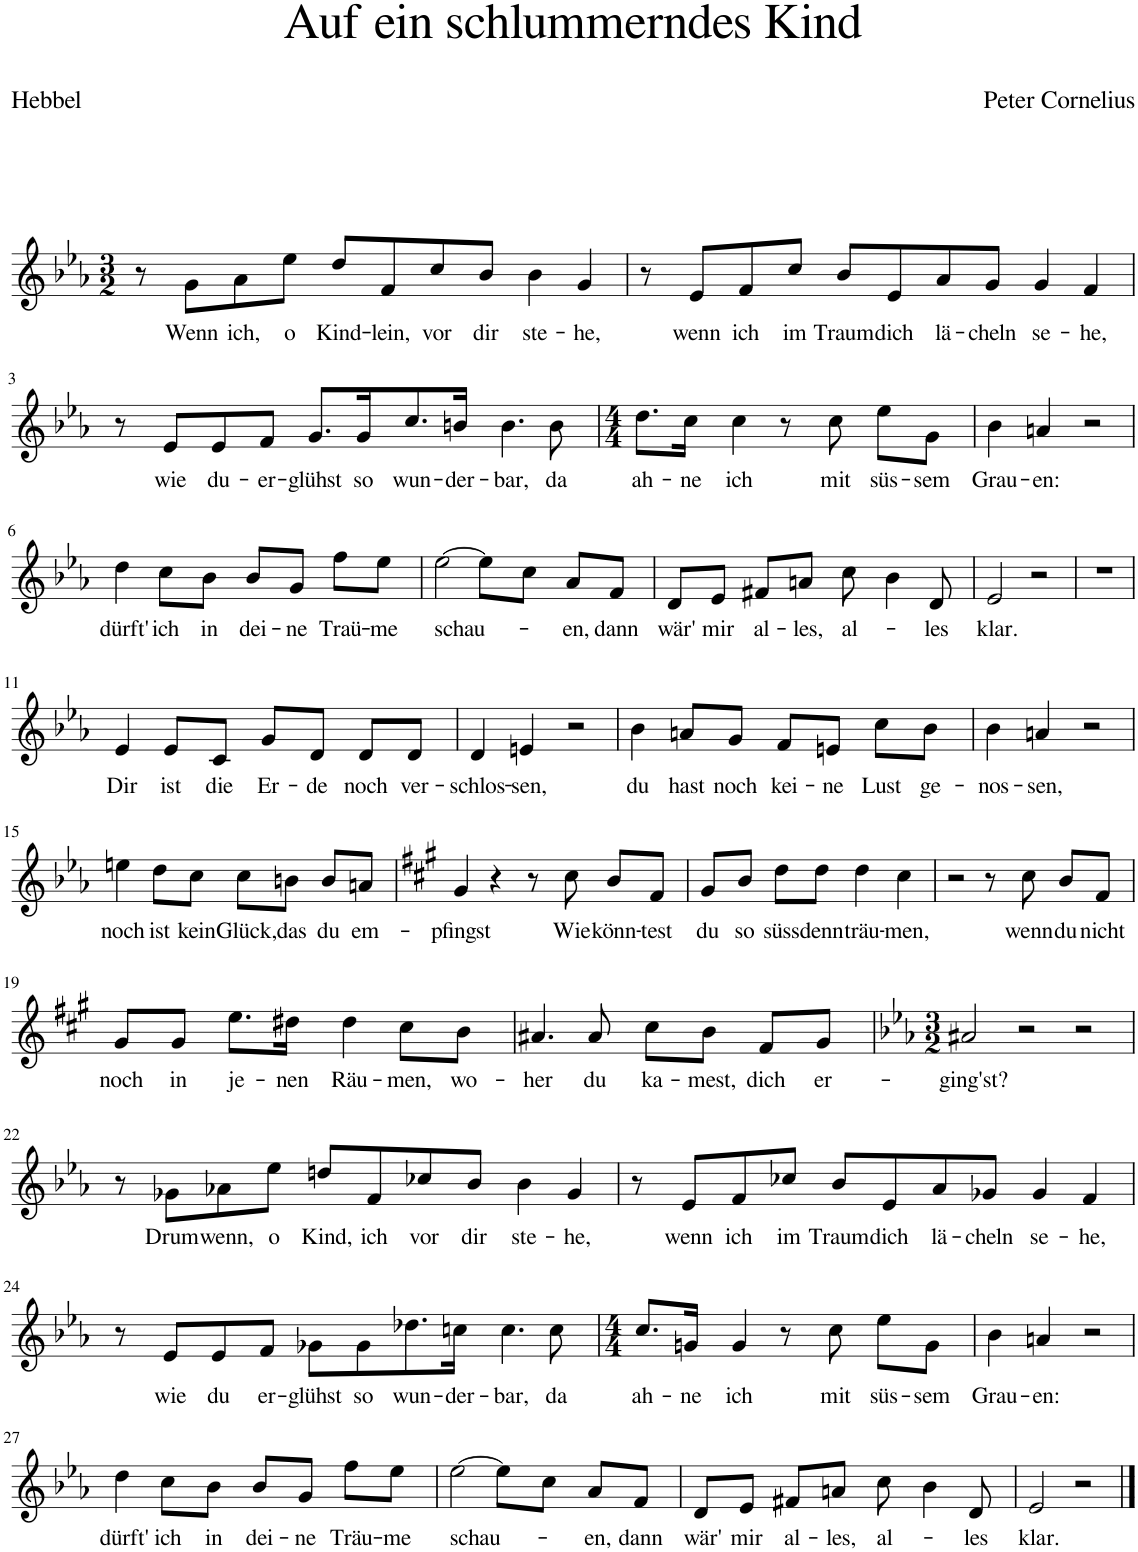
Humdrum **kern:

**kern	**text
*part1	*part1
*staff1	*staff1
*I"Piano	*
*I'Pno	*
*clefG2	*
*k[b-e-a-]	*
*M3/2	*
=1	=1
8r	.
!	!LO:LY:b
8g\L	Wenn
!	!LO:LY:b
8a-\	ich,
!	!LO:LY:b
8ee-\J	o
!	!LO:LY:b
8dd/L	Kind-
!	!LO:LY:b
8f/	-lein,
!	!LO:LY:b
8cc/	vor
!	!LO:LY:b
8b-/J	dir
!	!LO:LY:b
4b-\	ste-
!	!LO:LY:b
4g/	-he,
=2	=2
8r	.
!	!LO:LY:b
8e-/L	wenn
!	!LO:LY:b
8f/	ich
!	!LO:LY:b
8cc/J	im
!	!LO:LY:b
8b-/L	Traum
!	!LO:LY:b
8e-/	dich
!	!LO:LY:b
8a-/	lä-
!	!LO:LY:b
8g/J	-cheln
!	!LO:LY:b
4g/	se-
!	!LO:LY:b
4f/	-he,
!!LO:LB:g=z
=3	=3
8r	.
!	!LO:LY:b
8e-/L	wie
!	!LO:LY:b
8e-/	du-
!	!LO:LY:b
8f/J	er-
!	!LO:LY:b
8.g/L	-glühst
!	!LO:LY:b
16g/K	so
!	!LO:LY:b
8.cc/	wun-
!	!LO:LY:b
16bn/Jk	-der-
!	!LO:LY:b
4.b\	-bar,
!	!LO:LY:b
8b\	da
=4	=4
*M4/4	*
!	!LO:LY:b
8.dd\L	ah-
!	!LO:LY:b
16cc\Jk	-ne
!	!LO:LY:b
4cc\	ich
8r	.
!	!LO:LY:b
8cc\	mit
!	!LO:LY:b
8ee-\L	süs-
!	!LO:LY:b
8g\J	-sem
=5	=5
!	!LO:LY:b
4b-\	Grau-
!	!LO:LY:b
4an/	-en:
2r	.
!!LO:LB:g=z
=6	=6
!	!LO:LY:b
4dd\	dürft'
!	!LO:LY:b
8cc\L	ich
!	!LO:LY:b
8b-\J	in
!	!LO:LY:b
8b-/L	dei-
!	!LO:LY:b
8g/J	-ne
!	!LO:LY:b
8ff\L	Traü-
!	!LO:LY:b
8ee-\J	-me
=7	=7
!	!LO:LY:b
[2ee-\	schau-
8ee-\L]	.
8cc\J	.
!	!LO:LY:b
8a-/L	-en,
!	!LO:LY:b
8f/J	dann
=8	=8
!	!LO:LY:b
8d/L	wär'
!	!LO:LY:b
8e-/J	mir
!	!LO:LY:b
8f#X/L	al-
!	!LO:LY:b
8an/J	-les,
!	!LO:LY:b
8cc\	al-
4b-\	.
!	!LO:LY:b
8d/	-les
=9	=9
!	!LO:LY:b
2e-/	klar.
2r	.
=10	=10
1r	.
!!LO:LB:g=z
=11	=11
!	!LO:LY:b
4e-/	Dir
!	!LO:LY:b
8e-/L	ist
!	!LO:LY:b
8c/J	die
!	!LO:LY:b
8g/L	Er-
!	!LO:LY:b
8d/J	-de
!	!LO:LY:b
8d/L	noch
!	!LO:LY:b
8d/J	ver-
=12	=12
!	!LO:LY:b
4d/	-schlos-
!	!LO:LY:b
4en/	-sen,
2r	.
=13	=13
!	!LO:LY:b
4b-\	du
!	!LO:LY:b
8an/L	hast
!	!LO:LY:b
8g/J	noch
!	!LO:LY:b
8f/L	kei-
!	!LO:LY:b
8en/J	-ne
!	!LO:LY:b
8cc\L	Lust
!	!LO:LY:b
8b-\J	ge-
=14	=14
!	!LO:LY:b
4b-\	nos-
!	!LO:LY:b
4an/	-sen,
2r	.
!!LO:LB:g=z
=15	=15
!	!LO:LY:b
4een\	noch
!	!LO:LY:b
8dd\L	ist
!	!LO:LY:b
8cc\J	kein
!	!LO:LY:b
8cc\L	Glück,
!	!LO:LY:b
8bn\J	das
!	!LO:LY:b
8b/L	du
!	!LO:LY:b
8an/J	em-
=16	=16
*k[f#c#g#]	*
!	!LO:LY:b
4g#/	-pfingst
4r	.
8r	.
!	!LO:LY:b
8cc#\	Wie
!	!LO:LY:b
8b/L	könn-
!	!LO:LY:b
8f#/J	-test
=17	=17
!	!LO:LY:b
8g#/L	du
!	!LO:LY:b
8b/J	so
!	!LO:LY:b
8dd\L	süss
!	!LO:LY:b
8dd\J	denn
!	!LO:LY:b
4dd\	träu-
!	!LO:LY:b
4cc#\	-men,
=18	=18
2r	.
8r	.
!	!LO:LY:b
8cc#\	wenn
!	!LO:LY:b
8b/L	du
!	!LO:LY:b
8f#/J	nicht
!!LO:LB:g=z
=19	=19
!	!LO:LY:b
8g#/L	noch
!	!LO:LY:b
8g#/J	in
!	!LO:LY:b
8.ee\L	je-
!	!LO:LY:b
16dd#X\Jk	-nen
!	!LO:LY:b
4dd#\	Räu-
!	!LO:LY:b
8cc#\L	-men,
!	!LO:LY:b
8b\J	wo-
=20	=20
!	!LO:LY:b
4.a#X/	her
!	!LO:LY:b
8a#/	du
!	!LO:LY:b
8cc#\L	ka-
!	!LO:LY:b
8b\J	-mest,
!	!LO:LY:b
8f#/L	dich
!	!LO:LY:b
8g#/J	er-
=21	=21
*k[b-e-a-]	*
*M3/2	*
!	!LO:LY:b
2a#X/	-ging'st?
2r	.
2r	.
!!LO:LB:g=z
=22	=22
8r	.
!	!LO:LY:b
8g-X\L	Drum
!	!LO:LY:b
8a-X\	wenn,
!	!LO:LY:b
8ee-\J	o
!	!LO:LY:b
8ddn/L	Kind,
!	!LO:LY:b
8f/	ich
!	!LO:LY:b
8cc-X/	vor
!	!LO:LY:b
8b-/J	dir
!	!LO:LY:b
4b-\	ste-
!	!LO:LY:b
4g-/	-he,
=23	=23
8r	.
!	!LO:LY:b
8e-/L	wenn
!	!LO:LY:b
8f/	ich
!	!LO:LY:b
8cc-X/J	im
!	!LO:LY:b
8b-/L	Traum
!	!LO:LY:b
8e-/	dich
!	!LO:LY:b
8a-/	lä-
!	!LO:LY:b
8g-X/J	-cheln
!	!LO:LY:b
4g-/	se-
!	!LO:LY:b
4f/	-he,
!!LO:LB:g=z
=24	=24
8r	.
!	!LO:LY:b
8e-/L	wie
!	!LO:LY:b
8e-/	du
!	!LO:LY:b
8f/J	er-
!	!LO:LY:b
8g-X\L	-glühst
!	!LO:LY:b
8g-\	so
!	!LO:LY:b
8.dd-X\	wun-
!	!LO:LY:b
16ccn\Jk	-der-
!	!LO:LY:b
4.cc\	-bar,
!	!LO:LY:b
8cc\	da
=25	=25
*M4/4	*
!	!LO:LY:b
8.cc/L	ah-
!	!LO:LY:b
16gn/Jk	-ne
!	!LO:LY:b
4g/	ich
8r	.
!	!LO:LY:b
8cc\	mit
!	!LO:LY:b
8ee-\L	süs-
!	!LO:LY:b
8g\J	-sem
=26	=26
!	!LO:LY:b
4b-\	Grau-
!	!LO:LY:b
4an/	-en:
2r	.
!!LO:LB:g=z
=27	=27
!	!LO:LY:b
4dd\	dürft'
!	!LO:LY:b
8cc\L	ich
!	!LO:LY:b
8b-\J	in
!	!LO:LY:b
8b-/L	dei-
!	!LO:LY:b
8g/J	-ne
!	!LO:LY:b
8ff\L	Träu-
!	!LO:LY:b
8ee-\J	-me
=28	=28
!	!LO:LY:b
[2ee-\	schau-
8ee-\L]	.
8cc\J	.
!	!LO:LY:b
8a-/L	-en,
!	!LO:LY:b
8f/J	dann
=29	=29
!	!LO:LY:b
8d/L	wär'
!	!LO:LY:b
8e-/J	mir
!	!LO:LY:b
8f#X/L	al-
!	!LO:LY:b
8an/J	-les,
!	!LO:LY:b
8cc\	al-
4b-\	.
!	!LO:LY:b
8d/	-les
=30	=30
!	!LO:LY:b
2e-/	klar.
2r	.
==	==
*-	*-
